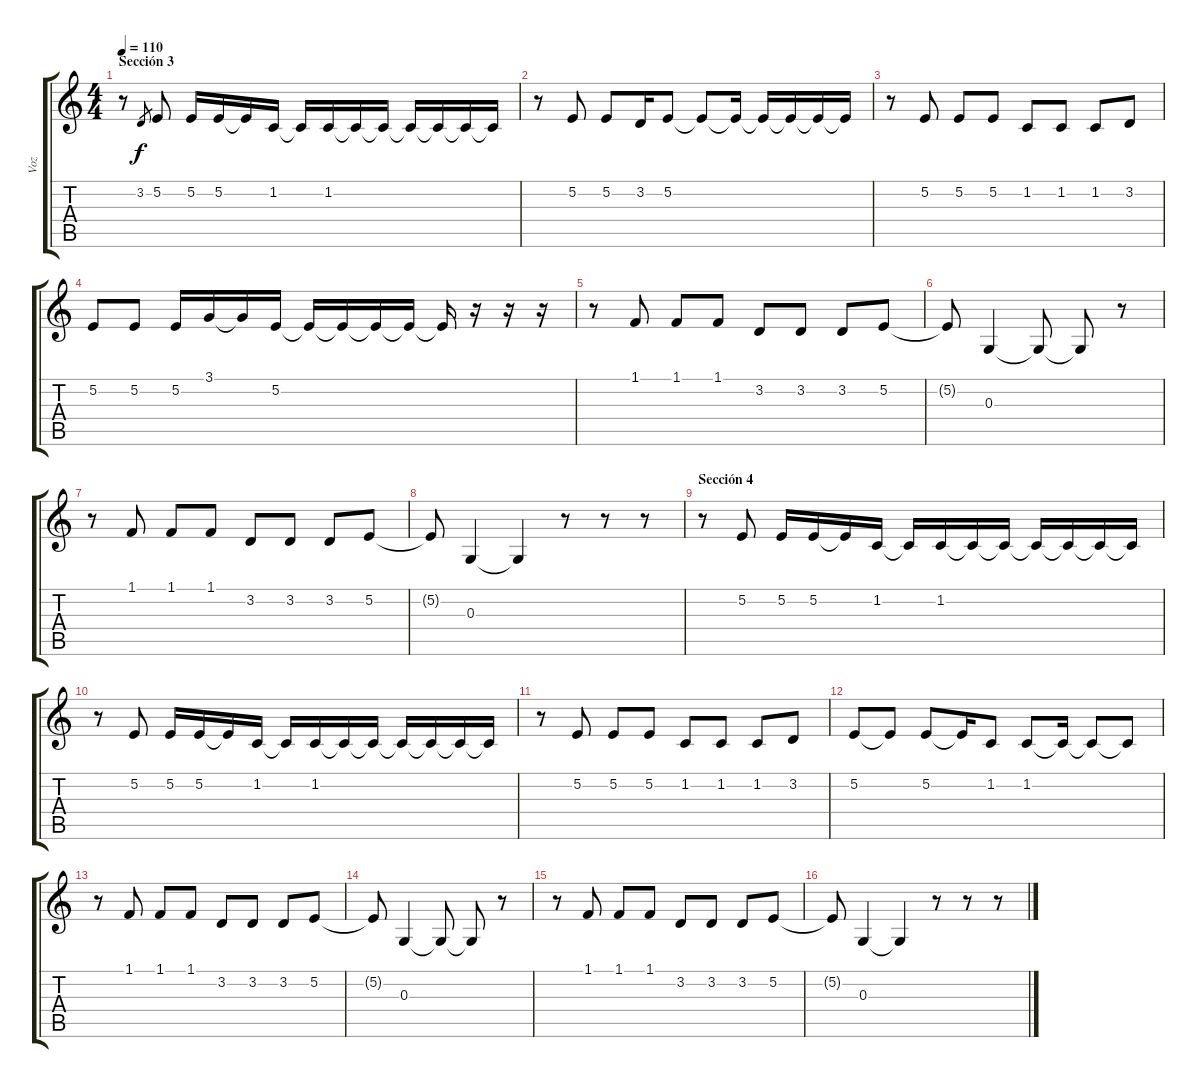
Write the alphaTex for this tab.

\track ("Voz" "Voz") {instrument cello}
\staff {score tabs}
\tuning (E4 B3 G3 D3 A2 E2) {hide}
\ts (4 4)
\section ("" "Sección 3")
\tempo 110
\clef g2
\ks c
r.8{dy f} 3.2.8{gr} 5.2.8 5.2.16 5.2.16 5.2{t}.16 1.2.16 1.2{t}.16 1.2.16 1.2{t}.16 1.2{t}.16 1.2{t}.16 1.2{t}.16 1.2{t}.16 1.2{t}.16 |
r.8 5.2.8 5.2.8 3.2.16 5.2.8 5.2{t}.8 5.2{t}.16 5.2{t}.16 5.2{t}.16 5.2{t}.16 5.2{t}.16 |
r.8 5.2.8 5.2.8 5.2.8 1.2.8 1.2.8 1.2.8 3.2.8 |
5.2.8 5.2.8 5.2.16 3.1.16 3.1{t}.16 5.2.16 5.2{t}.16 5.2{t}.16 5.2{t}.16 5.2{t}.16 5.2{t}.16 r.16 r.16 r.16 |
r.8 1.1.8 1.1.8 1.1.8 3.2.8 3.2.8 3.2.8 5.2.8 |
5.2{t}.8 0.3.4 0.3{t}.8 0.3{t}.8 r.8 |
r.8 1.1.8 1.1.8 1.1.8 3.2.8 3.2.8 3.2.8 5.2.8 |
5.2{t}.8 0.3.4 0.3{t}.4 r.8 r.8 r.8 |
\section ("" "Sección 4")
r.8 5.2.8 5.2.16 5.2.16 5.2{t}.16 1.2.16 1.2{t}.16 1.2.16 1.2{t}.16 1.2{t}.16 1.2{t}.16 1.2{t}.16 1.2{t}.16 1.2{t}.16 |
r.8 5.2.8 5.2.16 5.2.16 5.2{t}.16 1.2.16 1.2{t}.16 1.2.16 1.2{t}.16 1.2{t}.16 1.2{t}.16 1.2{t}.16 1.2{t}.16 1.2{t}.16 |
r.8 5.2.8 5.2.8 5.2.8 1.2.8 1.2.8 1.2.8 3.2.8 |
5.2.8 5.2{t}.8 5.2.8 5.2{t}.16 1.2.8 1.2.8 1.2{t}.16 1.2{t}.8 1.2{t}.8 |
r.8 1.1.8 1.1.8 1.1.8 3.2.8 3.2.8 3.2.8 5.2.8 |
5.2{t}.8 0.3.4 0.3{t}.8 0.3{t}.8 r.8 |
r.8 1.1.8 1.1.8 1.1.8 3.2.8 3.2.8 3.2.8 5.2.8 |
5.2{t}.8 0.3.4 0.3{t}.4 r.8 r.8 r.8
